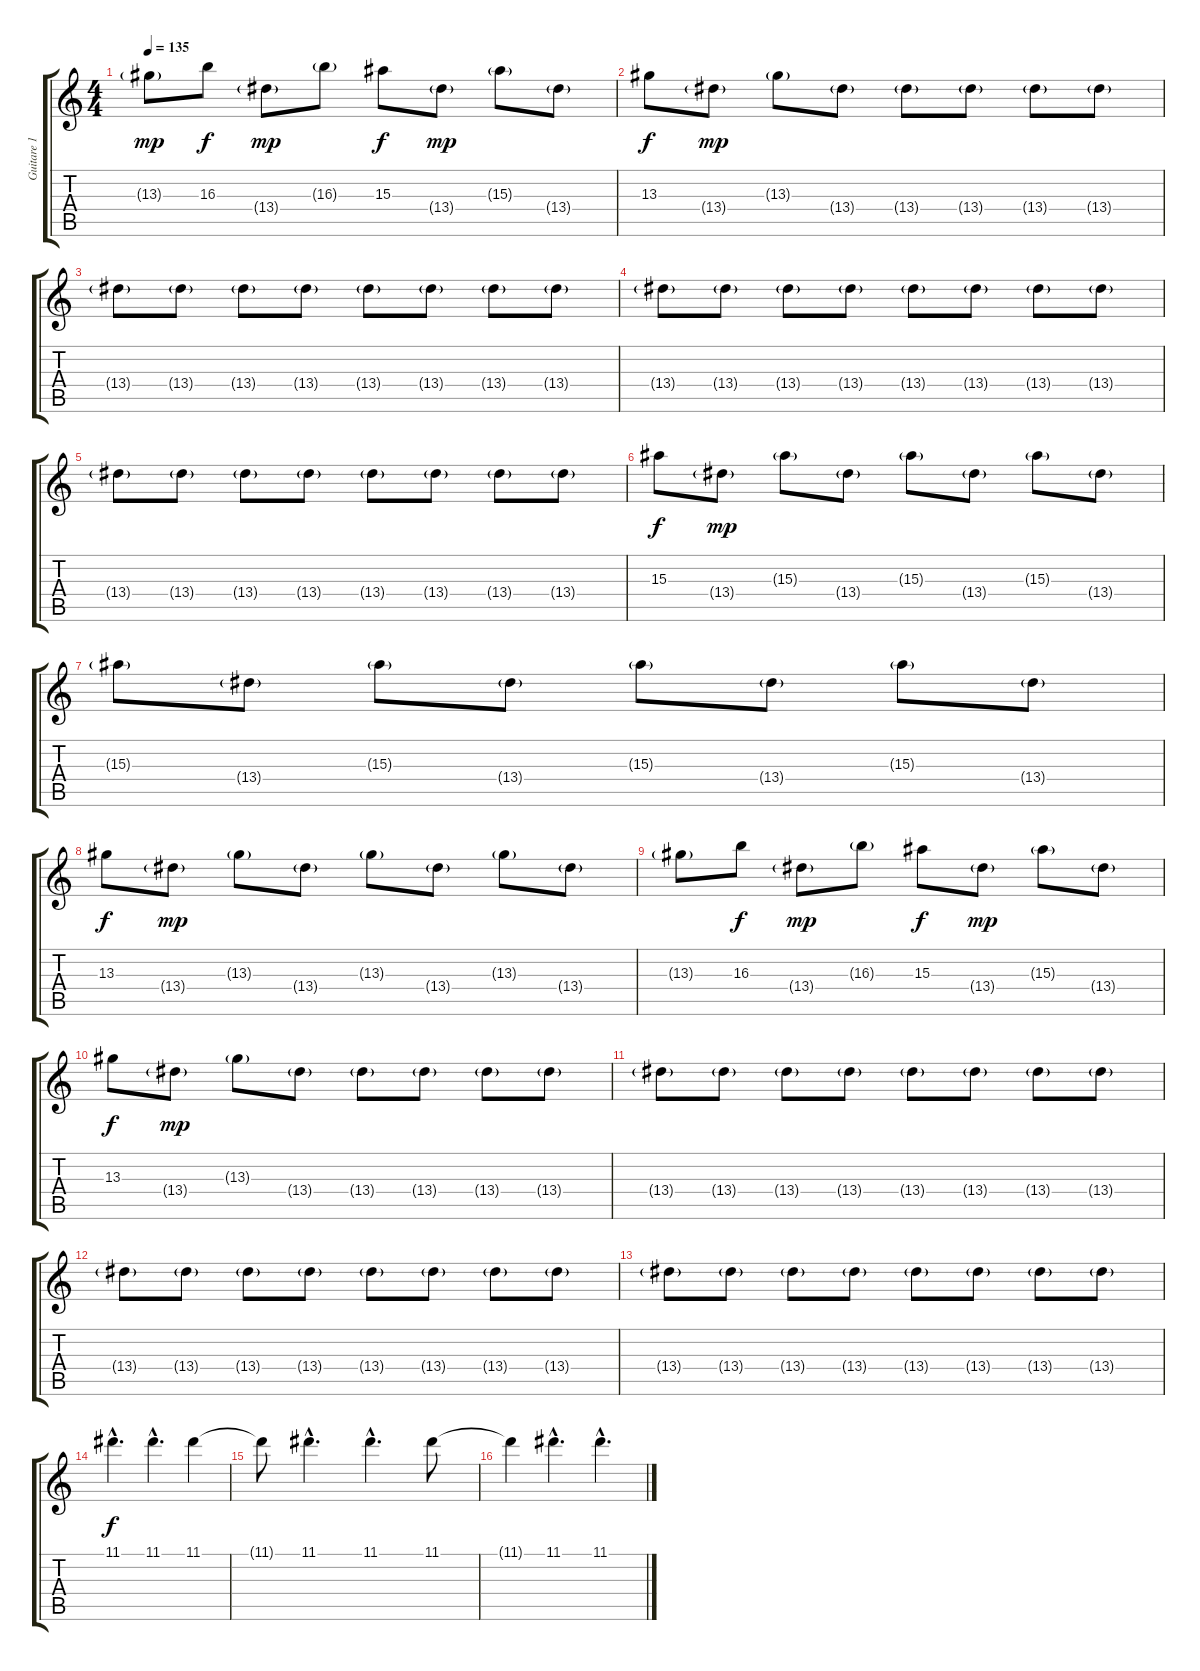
\track ("Guitare 1" "Guitare 1") {instrument electricguitarjazz}
\staff {score tabs}
\tuning (E4 B3 G3 D3 A2 E2) {hide}
\ts (4 4)
\tempo 135
\clef g2
\ks c
13.3{g}.8{dy mp} 16.3.8{dy f} 13.4{g}.8{dy mp} 16.3{g}.8 15.3.8{dy f} 13.4{g}.8{dy mp} 15.3{g}.8 13.4{g}.8 |
13.3.8{dy f} 13.4{g}.8{dy mp} 13.3{g}.8 13.4{g}.8 13.4{g}.8 13.4{g}.8 13.4{g}.8 13.4{g}.8 |
13.4{g}.8 13.4{g}.8 13.4{g}.8 13.4{g}.8 13.4{g}.8 13.4{g}.8 13.4{g}.8 13.4{g}.8 |
13.4{g}.8 13.4{g}.8 13.4{g}.8 13.4{g}.8 13.4{g}.8 13.4{g}.8 13.4{g}.8 13.4{g}.8 |
13.4{g}.8 13.4{g}.8 13.4{g}.8 13.4{g}.8 13.4{g}.8 13.4{g}.8 13.4{g}.8 13.4{g}.8 |
15.3.8{dy f} 13.4{g}.8{dy mp} 15.3{g}.8 13.4{g}.8 15.3{g}.8 13.4{g}.8 15.3{g}.8 13.4{g}.8 |
15.3{g}.8 13.4{g}.8 15.3{g}.8 13.4{g}.8 15.3{g}.8 13.4{g}.8 15.3{g}.8 13.4{g}.8 |
13.3.8{dy f} 13.4{g}.8{dy mp} 13.3{g}.8 13.4{g}.8 13.3{g}.8 13.4{g}.8 13.3{g}.8 13.4{g}.8 |
13.3{g}.8 16.3.8{dy f} 13.4{g}.8{dy mp} 16.3{g}.8 15.3.8{dy f} 13.4{g}.8{dy mp} 15.3{g}.8 13.4{g}.8 |
13.3.8{dy f} 13.4{g}.8{dy mp} 13.3{g}.8 13.4{g}.8 13.4{g}.8 13.4{g}.8 13.4{g}.8 13.4{g}.8 |
13.4{g}.8 13.4{g}.8 13.4{g}.8 13.4{g}.8 13.4{g}.8 13.4{g}.8 13.4{g}.8 13.4{g}.8 |
13.4{g}.8 13.4{g}.8 13.4{g}.8 13.4{g}.8 13.4{g}.8 13.4{g}.8 13.4{g}.8 13.4{g}.8 |
13.4{g}.8 13.4{g}.8 13.4{g}.8 13.4{g}.8 13.4{g}.8 13.4{g}.8 13.4{g}.8 13.4{g}.8 |
11.1{hac}.4{d dy f} 11.1{hac}.4{d} 11.1.4 |
11.1{t}.8 11.1{hac}.4{d} 11.1{hac}.4{d} 11.1.8 |
11.1{t}.4 11.1{hac}.4{d} 11.1{hac}.4{d}
